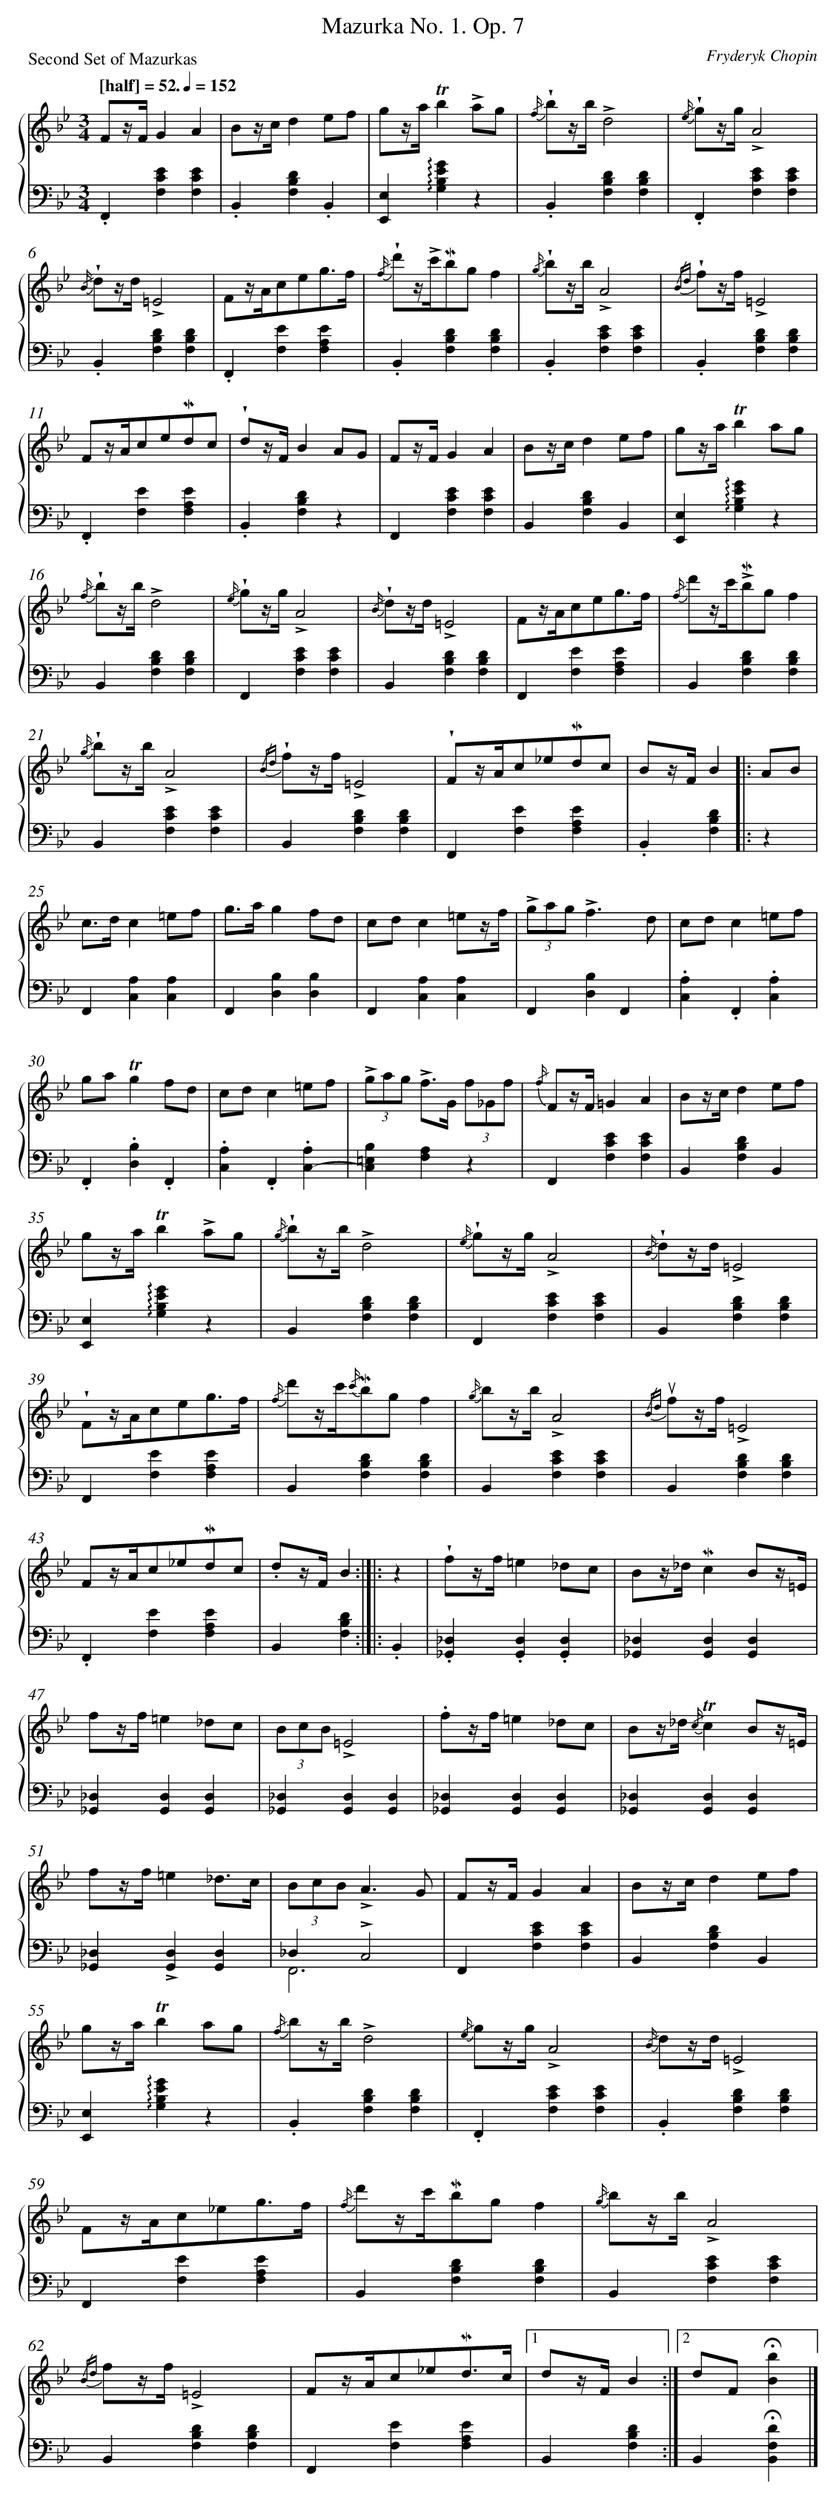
X:1
T: Mazurka No. 1.	Op. 7
C: Fryderyk Chopin
L: 1/4
M: 3/4
P: Second Set of Mazurkas
Q: "[half] = 52." 1/4=152
%%staves {1 2}
V: 1 clef=treble
V: 2 clef=bass
K: Bb
[V:1] F/z//F//GA |
[V:2] .F,,[ECF,][ECF,] |
[V:1] B/z//c//de/f/ |
[V:2] .B,,[DB,F,].B,, |
[V:1] g/z//a//!trill!b!accent!a/g/ |
[V:2] [E,E,,]!arpeggio![GEB,G,]z |
[V:1] {/f/} !wedge!b/z//b//!accent!d2 |
[V:2] .B,,[DB,F,][DB,F,] |
[V:1] {/e/} !wedge!g/z//g//!accent!A2 |
[V:2] .F,,[ECF,][ECF,] |
[V:1] {/B/} !wedge!d/z//d//!accent!=E2 |
[V:2] .B,,[DB,F,][DB,F,] |
[V:1] F/z//A//c/e/g3//f// |
[V:2] .F,,[EF,][EA,F,] |
[V:1] {/f/} !wedge!d'/z//!accent!c'//!mordent!b/g/f |
[V:2] .B,,[DB,F,][DB,F,] |
[V:1] {/g/} !wedge!b/z//b//!accent!A2 |
[V:2] .B,,[ECF,][ECF,] |
[V:1] {/Bd} !wedge!f/z//f//!accent!=E2 |
[V:2] .B,,[DB,F,][DB,F,] |
[V:1] F/z//A//c/e/!mordent!d/c/ |
[V:2] .F,,[EF,][EA,F,] |
[V:1] !wedge!d/z//F//BA/G/ |
[V:2] .B,,[DB,F,]z |
[V:1] F/z//F//GA |
[V:2] F,,[ECF,][ECF,] |
[V:1] B/z//c//de/f/ |
[V:2] B,,[DB,F,]B,, |
[V:1] g/z//a//!trill!ba/g/ |
[V:2] [E,E,,]!arpeggio![GEB,G,]z |
[V:1] {/f/} !wedge!b/z//b//!accent!d2 |
[V:2] B,,[DB,F,][DB,F,] |
[V:1] {/e/} !wedge!g/z//g//!accent!A2 |
[V:2] F,,[ECF,][ECF,] |
[V:1] {/B/} !wedge!d/z//d//!accent!=E2 |
[V:2] B,,[DB,F,][DB,F,] |
[V:1] F/z//A//c/e/g3//f// |
[V:2] F,,[EF,][EA,F,] |
[V:1] {/f/} d'/z//c'//!accent!!mordent!b/g/f |
[V:2] B,,[DB,F,][DB,F,] |
[V:1] {/g/} !wedge!b/z//b//!accent!A2 |
[V:2] B,,[ECF,][ECF,] |
[V:1] {/Bd} !wedge!f/z//f//!accent!=E2 |
[V:2] B,,[DB,F,][DB,F,] |
[V:1] !wedge!F/z//A//c/_e/!mordent!d/c/ |
[V:2] F,,[EF,][EA,F,] |
[V:1] B/z//F//B ]|:
[V:2] .B,,[DB,F,] ]|:
[V:1] A/B/ [I:setbarnb 25]|
[V:2] z |
[V:1] c/>d/c=e/f/ |
[V:2] F,,[A,C,][A,C,] |
[V:1] g/>a/gf/d/ |
[V:2] F,,[B,D,][B,D,] |
[V:1] c/d/c=e/z//f// |
[V:2] F,,[A,C,][A,C,] |
[V:1] (3!accent!g/a/g/!accent!f3/d/ |
[V:2] F,,[B,D,]F,, |
[V:1] c/d/c=e/f/ |
[V:2] .[A,C,].F,,.[A,C,] |
[V:1] g/a/!trill!gf/d/ |
[V:2] .F,,.[B,D,].F,, |
[V:1] c/d/c=e/f/ |
[V:2] .[A,C,].F,,.[A,C,-] |
[V:1] (3!accent!g/a/g/ !accent!f/>G/ (3f/_G/f/ |
[V:2] [B,=E,C,][A,F,]z |
[V:1] {/f/} F/z//F//=GA |
[V:2] F,,[ECF,][ECF,] |
[V:1] B/z//c//de/f/ |
[V:2] B,,[DB,F,]B,, |
[V:1] g/z//a//!trill!b!accent!a/g/ |
[V:2] [E,E,,]!arpeggio![GEB,G,]z |
[V:1] {/g/} !wedge!b/z//b//!accent!d2 |
[V:2] B,,[DB,F,][DB,F,] |
[V:1] {/e/} !wedge!g/z//g//!accent!A2 |
[V:2] F,,[ECF,][ECF,] |
[V:1] {/B/} !wedge!d/z//d//!accent!=E2 |
[V:2] B,,[DB,F,][DB,F,] |
[V:1] !wedge!F/z//A//c/e/g3//f// |
[V:2] F,,[EF,][EA,F,] |
[V:1] {/f/} d'/z//c'//{/c'/}!mordent!b/g/f |
[V:2] B,,[DB,F,][DB,F,] |
[V:1] {/g/} b/z//b//!accent!A2 |
[V:2] B,,[ECF,][ECF,] |
[V:1] {/Bd} !upbow!f/z//f//!accent!=E2 |
[V:2] B,,[DB,F,][DB,F,] |
[V:1] F/z//A//c/_e/!mordent!d/c/ |
[V:2] .F,,[EF,][EA,F,] |
[V:1] .d/z//F//B :|]|:
[V:2] B,,[DB,F,] :|]|:
[V:1] z [I:setbarnb 45]|
[V:2] .B,, |
[V:1] !wedge!f/z//f//=e_d/c/ |
[V:2] .[_D,_G,,].[D,G,,].[D,G,,] |
[V:1] B/z//_d//!mordent!cB/z//=E// |
[V:2] [_D,_G,,][D,G,,][D,G,,] |
[V:1] f/z//f//=e_d/c/ |
[V:2] [_D,_G,,][D,G,,][D,G,,] |
[V:1] (3B/c/B/!accent!=E2 |
[V:2] [_D,_G,,][D,G,,][D,G,,] |
[V:1] .f/z//f//=e_d/c/ |
[V:2] [_D,_G,,][D,G,,][D,G,,] |
[V:1] B/z//_d// {/c/}!trill!cB/z//=E// |
[V:2] [_D,_G,,][D,G,,][D,G,,] |
[V:1] f/z//f//=e_d3//c// |
[V:2] [_D,_G,,]!accent![D,G,,][D,G,,] |
[V:1] (3B/c/B/!accent!A3/G/ |
[V:2] _D,!accent!C,2 & F,,3 |
[V:1] F/z//F//GA |
[V:2] F,,[ECF,][ECF,] |
[V:1] B/z//c//de/f/ |
[V:2] B,,[DB,F,]B,, |
[V:1] g/z//a//!trill!ba/g/ |
[V:2] [E,E,,]!arpeggio![GEB,G,]z |
[V:1] {/f/} b/z//b//!accent!d2 |
[V:2] .B,,[DB,F,][DB,F,] |
[V:1] {/e/} g/z//g//!accent!A2 |
[V:2] .F,,[ECF,][ECF,] |
[V:1] {/B/} d/z//d//!accent!=E2 |
[V:2] .B,,[DB,F,][DB,F,] |
[V:1] F/z//A//c/_e/g3//f// |
[V:2] F,,[EF,][EA,F,] |
[V:1] {/f/} d'/z//c'//!mordent!b/g/f |
[V:2] B,,[DB,F,][DB,F,] |
[V:1] {/g/} b/z//b//!accent!A2 |
[V:2] B,,[ECF,][ECF,] |
[V:1] {/Bd} f/z//f//!accent!=E2 |
[V:2] B,,[DB,F,][DB,F,] |
[V:1] F/z//A//c/_e/!mordent!d3//c// |[1
[V:2] F,,[EF,][EA,F,] |
[V:1] d/z//F//B :|][2
[V:2] B,,[DB,F,] :|]
[V:1] d/F/!fermata![bB] |]
[V:2] B,,!fermata![DF,B,,] |]
